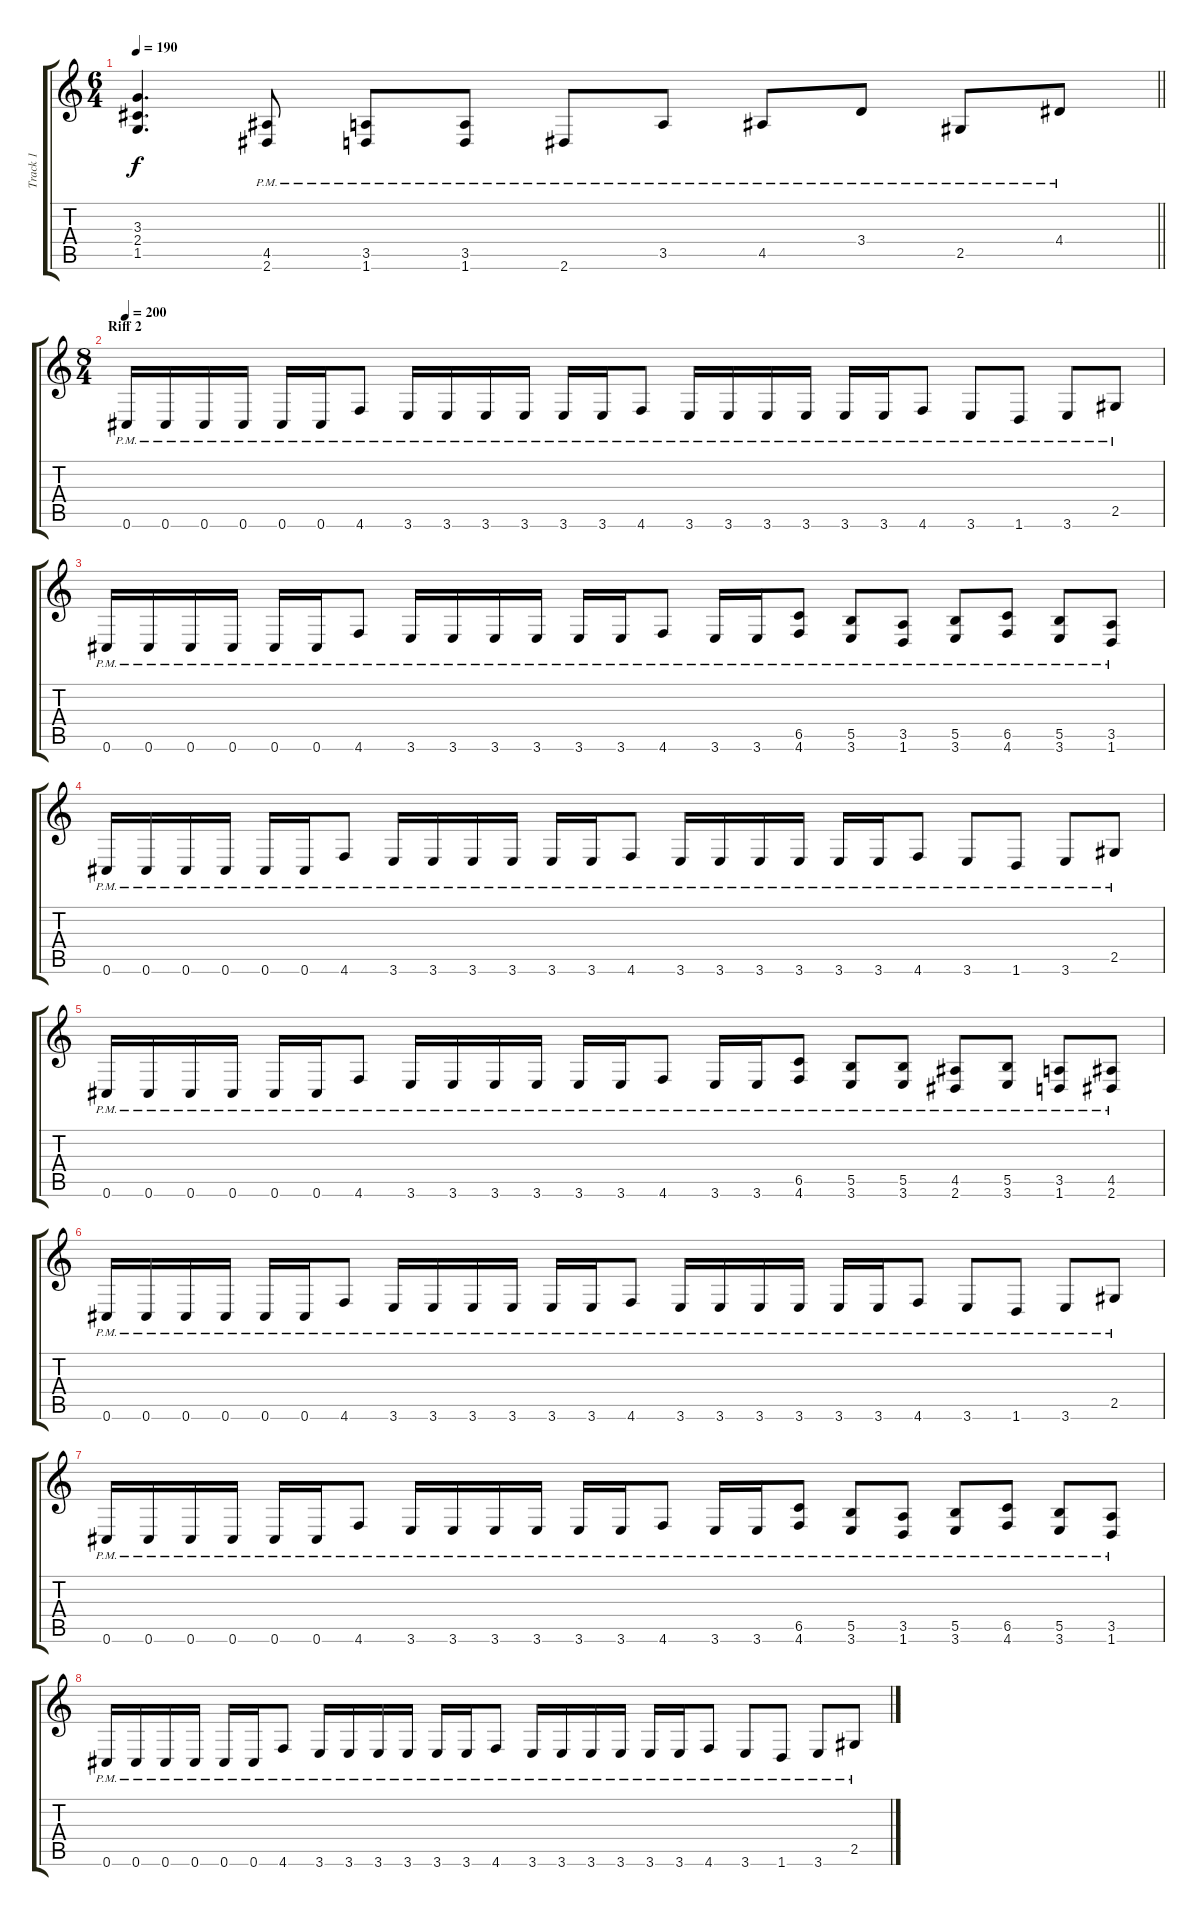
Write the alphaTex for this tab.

\track ("Track 1" "Track 1") {instrument distortionguitar}
\staff {score tabs}
\tuning (Db4 Ab3 E3 B2 Gb2 Db2) {hide}
\ts (6 4)
\tempo 190
\clef g2
\barLineRight lightlight
\ks c
(3.3 2.4 1.5).4{d dy f} (4.5{pm} 2.6{pm}).8 (3.5{pm} 1.6{pm}).8 (3.5{pm} 1.6{pm}).8 2.6{pm}.8 3.5{pm}.8 4.5{pm}.8 3.4{pm}.8 2.5{pm}.8 4.4{pm}.8 |
\ts (8 4)
\section ("" "Riff 2")
\tempo 200
0.6{pm}.16 0.6{pm}.16 0.6{pm}.16 0.6{pm}.16 0.6{pm}.16 0.6{pm}.16 4.6{pm}.8 3.6{pm}.16 3.6{pm}.16 3.6{pm}.16 3.6{pm}.16 3.6{pm}.16 3.6{pm}.16 4.6{pm}.8 3.6{pm}.16 3.6{pm}.16 3.6{pm}.16 3.6{pm}.16 3.6{pm}.16 3.6{pm}.16 4.6{pm}.8 3.6{pm}.8 1.6{pm}.8 3.6{pm}.8 2.5{pm}.8 |
0.6{pm}.16 0.6{pm}.16 0.6{pm}.16 0.6{pm}.16 0.6{pm}.16 0.6{pm}.16 4.6{pm}.8 3.6{pm}.16 3.6{pm}.16 3.6{pm}.16 3.6{pm}.16 3.6{pm}.16 3.6{pm}.16 4.6{pm}.8 3.6{pm}.16 3.6{pm}.16 (6.5{pm} 4.6{pm}).8 (5.5{pm} 3.6{pm}).8 (3.5{pm} 1.6{pm}).8 (5.5{pm} 3.6{pm}).8 (6.5{pm} 4.6{pm}).8 (5.5{pm} 3.6{pm}).8 (3.5{pm} 1.6{pm}).8 |
0.6{pm}.16 0.6{pm}.16 0.6{pm}.16 0.6{pm}.16 0.6{pm}.16 0.6{pm}.16 4.6{pm}.8 3.6{pm}.16 3.6{pm}.16 3.6{pm}.16 3.6{pm}.16 3.6{pm}.16 3.6{pm}.16 4.6{pm}.8 3.6{pm}.16 3.6{pm}.16 3.6{pm}.16 3.6{pm}.16 3.6{pm}.16 3.6{pm}.16 4.6{pm}.8 3.6{pm}.8 1.6{pm}.8 3.6{pm}.8 2.5{pm}.8 |
0.6{pm}.16 0.6{pm}.16 0.6{pm}.16 0.6{pm}.16 0.6{pm}.16 0.6{pm}.16 4.6{pm}.8 3.6{pm}.16 3.6{pm}.16 3.6{pm}.16 3.6{pm}.16 3.6{pm}.16 3.6{pm}.16 4.6{pm}.8 3.6{pm}.16 3.6{pm}.16 (6.5{pm} 4.6{pm}).8 (5.5{pm} 3.6{pm}).8 (5.5{pm} 3.6{pm}).8 (4.5{pm} 2.6{pm}).8 (5.5{pm} 3.6{pm}).8 (3.5{pm} 1.6{pm}).8 (4.5{pm} 2.6{pm}).8 |
0.6{pm}.16 0.6{pm}.16 0.6{pm}.16 0.6{pm}.16 0.6{pm}.16 0.6{pm}.16 4.6{pm}.8 3.6{pm}.16 3.6{pm}.16 3.6{pm}.16 3.6{pm}.16 3.6{pm}.16 3.6{pm}.16 4.6{pm}.8 3.6{pm}.16 3.6{pm}.16 3.6{pm}.16 3.6{pm}.16 3.6{pm}.16 3.6{pm}.16 4.6{pm}.8 3.6{pm}.8 1.6{pm}.8 3.6{pm}.8 2.5{pm}.8 |
0.6{pm}.16 0.6{pm}.16 0.6{pm}.16 0.6{pm}.16 0.6{pm}.16 0.6{pm}.16 4.6{pm}.8 3.6{pm}.16 3.6{pm}.16 3.6{pm}.16 3.6{pm}.16 3.6{pm}.16 3.6{pm}.16 4.6{pm}.8 3.6{pm}.16 3.6{pm}.16 (6.5{pm} 4.6{pm}).8 (5.5{pm} 3.6{pm}).8 (3.5{pm} 1.6{pm}).8 (5.5{pm} 3.6{pm}).8 (6.5{pm} 4.6{pm}).8 (5.5{pm} 3.6{pm}).8 (3.5{pm} 1.6{pm}).8 |
0.6{pm}.16 0.6{pm}.16 0.6{pm}.16 0.6{pm}.16 0.6{pm}.16 0.6{pm}.16 4.6{pm}.8 3.6{pm}.16 3.6{pm}.16 3.6{pm}.16 3.6{pm}.16 3.6{pm}.16 3.6{pm}.16 4.6{pm}.8 3.6{pm}.16 3.6{pm}.16 3.6{pm}.16 3.6{pm}.16 3.6{pm}.16 3.6{pm}.16 4.6{pm}.8 3.6{pm}.8 1.6{pm}.8 3.6{pm}.8 2.5{pm}.8
